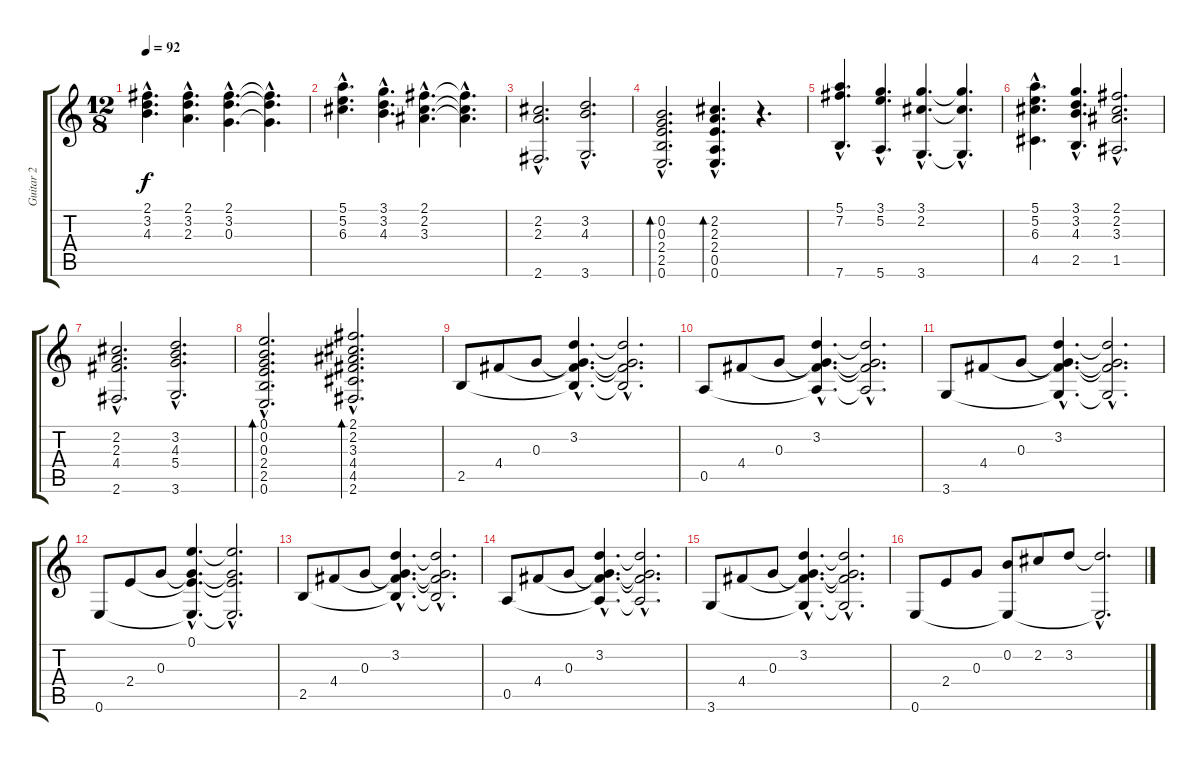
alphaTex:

\track ("Guitar 2" "Guitar 2") {instrument acousticguitarnylon}
\staff {score tabs}
\tuning (E4 B3 G3 D3 A2 E2) {hide}
\ts (12 8)
\tempo 92
\clef g2
\ks c
(2.1{hac} 3.2{hac} 4.3{hac}).4{d dy f instrument acousticguitarnylon} (2.1{hac} 3.2{hac} 2.3{hac}).4{d} (2.1{hac} 3.2{hac} 0.3{hac}).4{d} (2.1{hac t} 3.2{hac t} 0.3{hac t}).4{d} |
(5.1{hac} 5.2{hac} 6.3{hac}).4{d} (3.1{hac} 3.2{hac} 4.3{hac}).4{d} (2.1{hac} 2.2{hac} 3.3{hac}).4{d} (2.1{hac t} 2.2{hac t} 3.3{hac t}).4{d} |
(2.2{hac} 2.3{hac} 2.6{hac}).2{d} (3.2{hac} 4.3{hac} 3.6{hac}).2{d} |
(0.2{hac} 0.3{hac} 2.4{hac} 2.5{hac} 0.6{hac}).2{d bd 120} (2.2{hac} 2.3{hac} 2.4{hac} 0.5{hac} 0.6{hac}).4{d bd 120} r.4{d} |
(5.1{hac} 7.2{hac} 7.6{hac}).4{d} (3.1{hac} 5.2{hac} 5.6{hac}).4{d} (3.1{hac} 2.2{hac} 3.6{hac}).4{d} (3.1{hac t} 2.2{hac t} 3.6{hac t}).4{d} |
(5.1{hac} 5.2{hac} 6.3{hac} 4.5{hac}).4{d} (3.1{hac} 3.2{hac} 4.3{hac} 2.5{hac}).4{d} (2.1{hac} 2.2{hac} 3.3{hac} 1.5{hac}).2{d} |
(2.2{hac} 2.3{hac} 4.4{hac} 2.6{hac}).2{d} (3.2{hac} 4.3{hac} 5.4{hac} 3.6{hac}).2{d} |
(0.1{hac} 0.2{hac} 0.3{hac} 2.4{hac} 2.5{hac} 0.6{hac}).2{d bd 120} (2.1{hac} 2.2{hac} 3.3{hac} 4.4{hac} 4.5{hac} 2.6{hac}).2{d bd 120} |
2.5.8 4.4.8 0.3.8 (3.2{hac} 0.3{hac t} 4.4{hac t} 2.5{hac t}).4{d} (3.2{hac t} 0.3{hac t} 4.4{hac t} 2.5{hac t}).2{d} |
0.5.8 4.4.8 0.3.8 (3.2{hac} 0.3{hac t} 4.4{hac t} 0.5{hac t}).4{d} (3.2{hac t} 0.3{hac t} 4.4{hac t} 0.5{hac t}).2{d} |
3.6.8 4.4.8 0.3.8 (3.2{hac} 0.3{hac t} 4.4{hac t} 3.6{hac t}).4{d} (3.2{hac t} 0.3{hac t} 4.4{hac t} 3.6{hac t}).2{d} |
0.6.8 2.4.8 0.3.8 (0.1{hac} 0.3{hac t} 2.4{hac t} 0.6{hac t}).4{d} (0.1{hac t} 0.3{hac t} 2.4{hac t} 0.6{hac t}).2{d} |
2.5.8 4.4.8 0.3.8 (3.2{hac} 0.3{hac t} 4.4{hac t} 2.5{hac t}).4{d} (3.2{hac t} 0.3{hac t} 4.4{hac t} 2.5{hac t}).2{d} |
0.5.8 4.4.8 0.3.8 (3.2{hac} 0.3{hac t} 4.4{hac t} 0.5{hac t}).4{d} (3.2{hac t} 0.3{hac t} 4.4{hac t} 0.5{hac t}).2{d} |
3.6.8 4.4.8 0.3.8 (3.2{hac} 0.3{hac t} 4.4{hac t} 3.6{hac t}).4{d} (3.2{hac t} 0.3{hac t} 4.4{hac t} 3.6{hac t}).2{d} |
0.6.8 2.4.8 0.3.8 (0.2 0.6{t}).8 2.2.8 3.2.8 (3.2{hac t} 0.6{hac t}).2{d}
